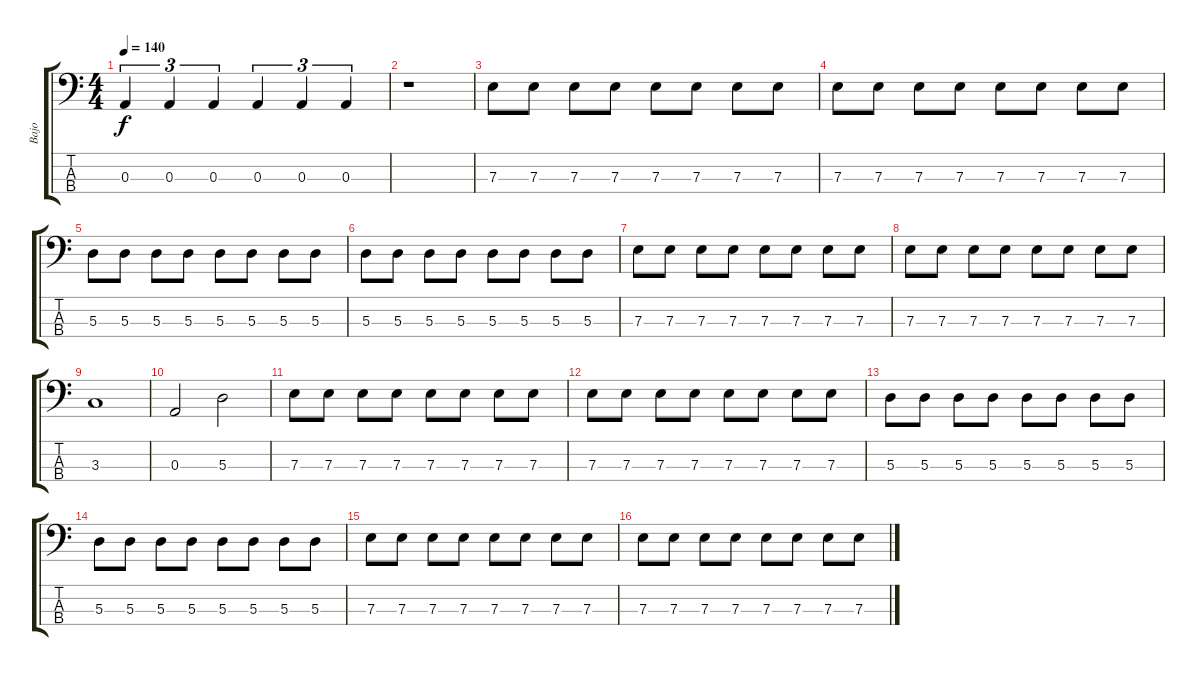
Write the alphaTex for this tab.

\track ("Bajo" "Bajo") {instrument electricbassfinger}
\staff {score tabs}
\tuning (G2 D2 A1 E1) {hide}
\ts (4 4)
\tempo 140
\clef f4
\ks c
0.3.4{tu (3 2) dy f} 0.3.4{tu (3 2)} 0.3.4{tu (3 2)} 0.3.4{tu (3 2)} 0.3.4{tu (3 2)} 0.3.4{tu (3 2)} |
r.1 |
7.3.8 7.3.8 7.3.8 7.3.8 7.3.8 7.3.8 7.3.8 7.3.8 |
7.3.8 7.3.8 7.3.8 7.3.8 7.3.8 7.3.8 7.3.8 7.3.8 |
5.3.8 5.3.8 5.3.8 5.3.8 5.3.8 5.3.8 5.3.8 5.3.8 |
5.3.8 5.3.8 5.3.8 5.3.8 5.3.8 5.3.8 5.3.8 5.3.8 |
7.3.8 7.3.8 7.3.8 7.3.8 7.3.8 7.3.8 7.3.8 7.3.8 |
7.3.8 7.3.8 7.3.8 7.3.8 7.3.8 7.3.8 7.3.8 7.3.8 |
3.3.1 |
0.3.2 5.3.2 |
7.3.8 7.3.8 7.3.8 7.3.8 7.3.8 7.3.8 7.3.8 7.3.8 |
7.3.8 7.3.8 7.3.8 7.3.8 7.3.8 7.3.8 7.3.8 7.3.8 |
5.3.8 5.3.8 5.3.8 5.3.8 5.3.8 5.3.8 5.3.8 5.3.8 |
5.3.8 5.3.8 5.3.8 5.3.8 5.3.8 5.3.8 5.3.8 5.3.8 |
7.3.8 7.3.8 7.3.8 7.3.8 7.3.8 7.3.8 7.3.8 7.3.8 |
7.3.8 7.3.8 7.3.8 7.3.8 7.3.8 7.3.8 7.3.8 7.3.8
